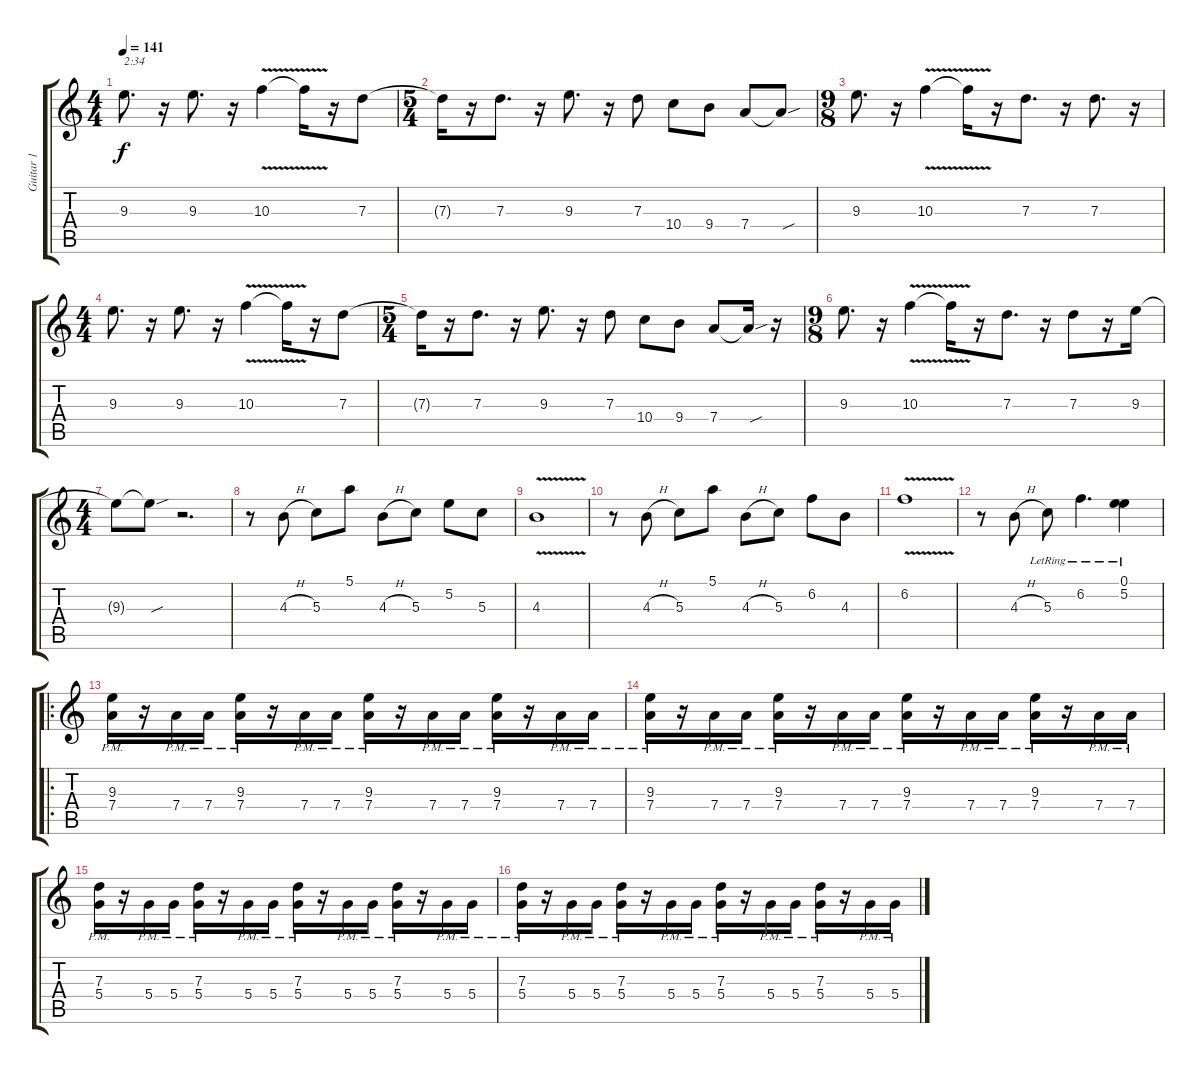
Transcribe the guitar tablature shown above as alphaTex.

\track ("Guitar 1" "Guitar 1") {instrument overdrivenguitar}
\staff {score tabs}
\tuning (E4 B3 G3 D3 A2 E2) {hide}
\ts (4 4)
\tempo 141
\clef g2
\ks c
9.3.8{d txt "2:34" dy f} r.16 9.3.8{d} r.16 10.3{v}.4 10.3{t}.16 r.16 7.3.8 |
\ts (5 4)
7.3{t}.16 r.16 7.3.8{d} r.16 9.3.8{d} r.16 7.3.8 10.4.8 9.4.8 7.4.8 7.4{sou t}.8 |
\ts (9 8)
9.3.8{d} r.16 10.3{v}.4 10.3{t}.16 r.16 7.3.8{d} r.16 7.3.8{d} r.16 |
\ts (4 4)
9.3.8{d} r.16 9.3.8{d} r.16 10.3{v}.4 10.3{t}.16 r.16 7.3.8 |
\ts (5 4)
7.3{t}.16 r.16 7.3.8{d} r.16 9.3.8{d} r.16 7.3.8 10.4.8 9.4.8 7.4.8 7.4{sou t}.16 r.16 |
\ts (9 8)
9.3.8{d} r.16 10.3{v}.4 10.3{t}.16 r.16 7.3.8{d} r.16 7.3.8 r.16 9.3.16 |
\ts (4 4)
9.3{t}.8 9.3{sou t}.8 r.2{d} |
r.8 4.3{h}.8 5.3.8 5.1.8 4.3{h}.8 5.3.8 5.2.8 5.3.8 |
4.3{v}.1 |
r.8 4.3{h}.8 5.3.8 5.1.8 4.3{h}.8 5.3.8 6.2.8 4.3.8 |
6.2{v}.1 |
r.8 4.3{h}.8 5.3{lr}.8 6.2{lr}.4{d} (0.1{lr} 5.2).4 |
\ro
(9.3{pm} 7.4{pm}).16 r.16 7.4{pm}.16 7.4{pm}.16 (9.3{pm} 7.4{pm}).16 r.16 7.4{pm}.16 7.4{pm}.16 (9.3{pm} 7.4{pm}).16 r.16 7.4{pm}.16 7.4{pm}.16 (9.3{pm} 7.4{pm}).16 r.16 7.4{pm}.16 7.4{pm}.16 |
(9.3{pm} 7.4{pm}).16 r.16 7.4{pm}.16 7.4{pm}.16 (9.3{pm} 7.4{pm}).16 r.16 7.4{pm}.16 7.4{pm}.16 (9.3{pm} 7.4{pm}).16 r.16 7.4{pm}.16 7.4{pm}.16 (9.3{pm} 7.4{pm}).16 r.16 7.4{pm}.16 7.4{pm}.16 |
(7.3{pm} 5.4{pm}).16 r.16 5.4{pm}.16 5.4{pm}.16 (7.3{pm} 5.4{pm}).16 r.16 5.4{pm}.16 5.4{pm}.16 (7.3{pm} 5.4{pm}).16 r.16 5.4{pm}.16 5.4{pm}.16 (7.3{pm} 5.4{pm}).16 r.16 5.4{pm}.16 5.4{pm}.16 |
(7.3{pm} 5.4{pm}).16 r.16 5.4{pm}.16 5.4{pm}.16 (7.3{pm} 5.4{pm}).16 r.16 5.4{pm}.16 5.4{pm}.16 (7.3{pm} 5.4{pm}).16 r.16 5.4{pm}.16 5.4{pm}.16 (7.3{pm} 5.4{pm}).16 r.16 5.4{pm}.16 5.4{pm}.16
